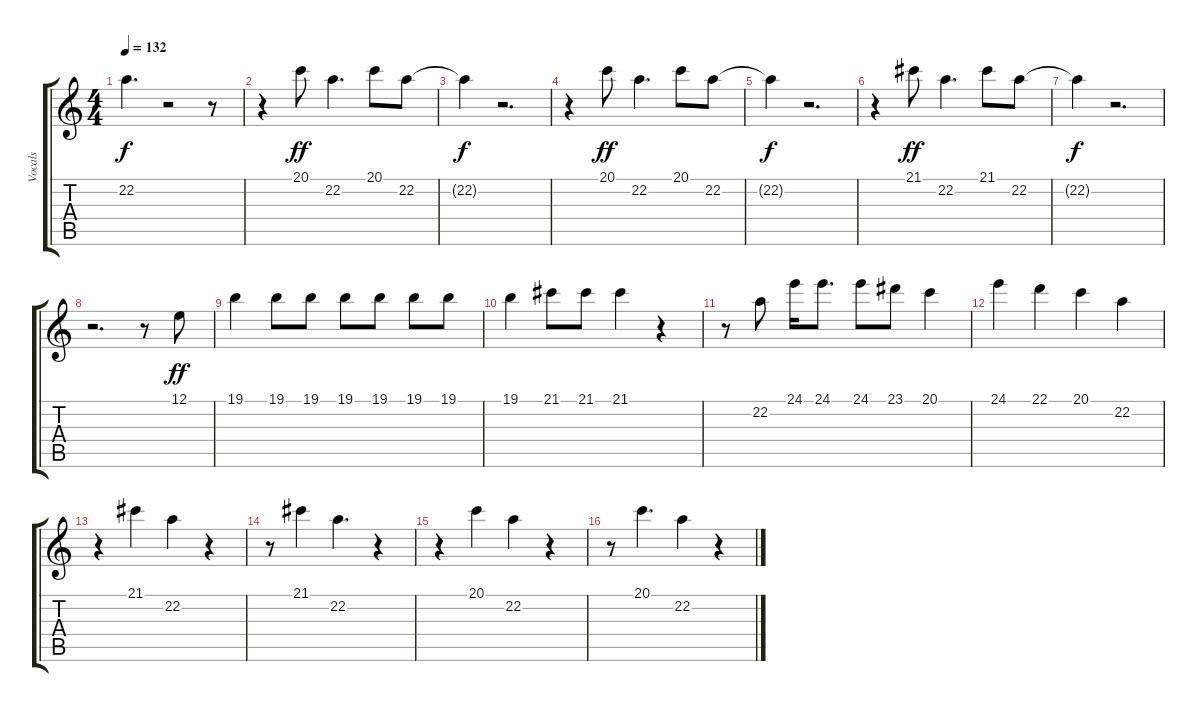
\track ("Vocals" "Vocals") {instrument clarinet}
\staff {score tabs}
\tuning (E4 B3 G3 D3 A2 E2) {hide}
\ts (4 4)
\tempo 132
\clef g2
\ks c
22.2{t}.4{d dy f} r.2 r.8 |
r.4 20.1.8{dy ff} 22.2.4{d} 20.1.8 22.2.8 |
22.2{t}.4{dy f} r.2{d} |
r.4 20.1.8{dy ff} 22.2.4{d} 20.1.8 22.2.8 |
22.2{t}.4{dy f} r.2{d} |
r.4 21.1.8{dy ff} 22.2.4{d} 21.1.8 22.2.8 |
22.2{t}.4{dy f} r.2{d} |
r.2{d} r.8 12.1.8{dy ff} |
19.1.4 19.1.8 19.1.8 19.1.8 19.1.8 19.1.8 19.1.8 |
19.1.4 21.1.8 21.1.8 21.1.4 r.4 |
r.8 22.2.8 24.1.16 24.1.8{d} 24.1.8 23.1.8 20.1.4 |
24.1.4 22.1.4 20.1.4 22.2.4 |
r.4 21.1.4 22.2.4 r.4 |
r.8 21.1.4 22.2.4{d} r.4 |
r.4 20.1.4 22.2.4 r.4 |
r.8 20.1.4{d} 22.2.4 r.4
